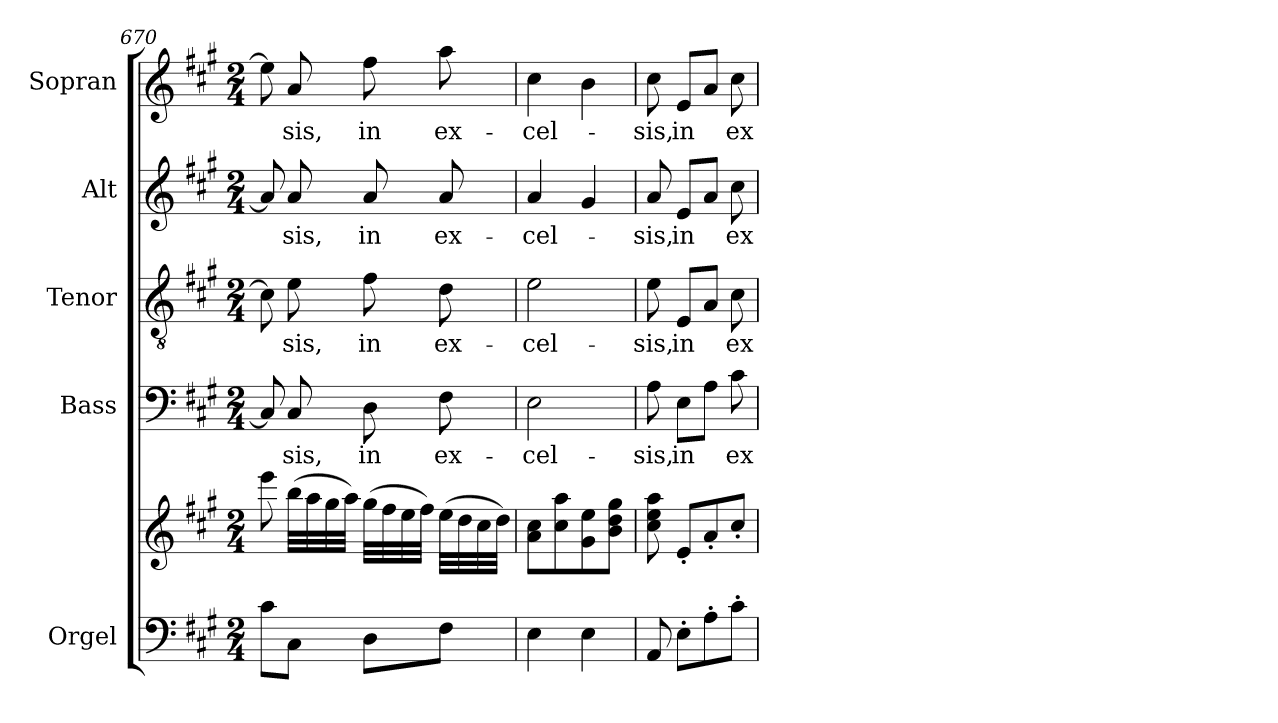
**kern	**kern	**kern	**text	**kern	**text	**kern	**text	**kern	**text
*part5	*part5	*part4	*part4	*part3	*part3	*part2	*part2	*part1	*part1
*staff6	*staff5	*staff4	*staff4	*staff3	*staff3	*staff2	*staff2	*staff1	*staff1
*I"Orgel	*	*I"Bass	*	*I"Tenor	*	*I"Alt	*	*I"Sopran	*
*I'Org.	*	*I'B.	*	*I'T.	*	*I'A.	*	*I'S.	*
*clefF4	*clefG2	*clefF4	*	*clefGv2	*	*clefG2	*	*clefG2	*
*k[f#c#g#]	*k[f#c#g#]	*k[f#c#g#]	*	*k[f#c#g#]	*	*k[f#c#g#]	*	*k[f#c#g#]	*
*A:	*A:	*A:	*	*A:	*	*A:	*	*A:	*
*M2/4	*M2/4	*M2/4	*	*M2/4	*	*M2/4	*	*M2/4	*
=670	=670	=670	=670	=670	=670	=670	=670	=670	=670
8c#\L	8eee\	8C#/]	.	8c#\]	.	8a/]	.	8ee\]	.
!	!	!	!LO:LY:b	!	!LO:LY:b	!	!LO:LY:b	!	!LO:LY:b
8C#\J	(>32bb\LLL	8C#/	-sis,	8e\	-sis,	8a/	-sis,	8a/	-sis,
.	32aa\	.	.	.	.	.	.	.	.
.	32gg#\	.	.	.	.	.	.	.	.
.	32aa\JJJ)	.	.	.	.	.	.	.	.
!	!	!	!LO:LY:b	!	!LO:LY:b	!	!LO:LY:b	!	!LO:LY:b
8D\L	(>32gg#\LLL	8D\	in	8f#\	in	8a/	in	8ff#\	in
.	32ff#\	.	.	.	.	.	.	.	.
.	32ee\	.	.	.	.	.	.	.	.
.	32ff#\JJJ)	.	.	.	.	.	.	.	.
!	!	!	!LO:LY:b	!	!LO:LY:b	!	!LO:LY:b	!	!LO:LY:b
8F#\J	(>32ee\LLL	8F#\	ex-	8d\	ex-	8a/	ex-	8aa\	ex-
.	32dd\	.	.	.	.	.	.	.	.
.	32cc#\	.	.	.	.	.	.	.	.
.	32dd\JJJ)	.	.	.	.	.	.	.	.
=671	=671	=671	=671	=671	=671	=671	=671	=671	=671
!	!	!	!LO:LY:b	!	!LO:LY:b	!	!LO:LY:b	!	!LO:LY:b
4E\	8a\ 8cc#\L	2E\	-cel-	2e\	-cel-	4a/	-cel-	4cc#\	-cel-
.	8cc#\ 8aa\	.	.	.	.	.	.	.	.
4E\	8g#\ 8ee\	.	.	.	.	4g#/	.	4b\	.
.	8b\ 8dd\ 8gg#\J	.	.	.	.	.	.	.	.
=672	=672	=672	=672	=672	=672	=672	=672	=672	=672
!	!	!	!LO:LY:b	!	!LO:LY:b	!	!LO:LY:b	!	!LO:LY:b
8AA/	8cc#\ 8ee\ 8aa\	8A\	-sis,	8e\	-sis,	8a/	-sis,	8cc#\	-sis,
!	!	!	!LO:LY:b	!	!LO:LY:b	!	!LO:LY:b	!	!LO:LY:b
8E'>\L	8e'</L	8E\L	in	8E/L	in	8e/L	in	8e/L	in
8A'>\	8a'</	8A\J	.	8A/J	.	8a/J	.	8a/J	.
!	!	!	!LO:LY:b	!	!LO:LY:b	!	!LO:LY:b	!	!LO:LY:b
8c#'>\J	8cc#'</J	8c#\	ex-	8c#\	ex-	8cc#\	ex-	8cc#\	ex-
=	=	=	=	=	=	=	=	=	=
*-	*-	*-	*-	*-	*-	*-	*-	*-	*-
